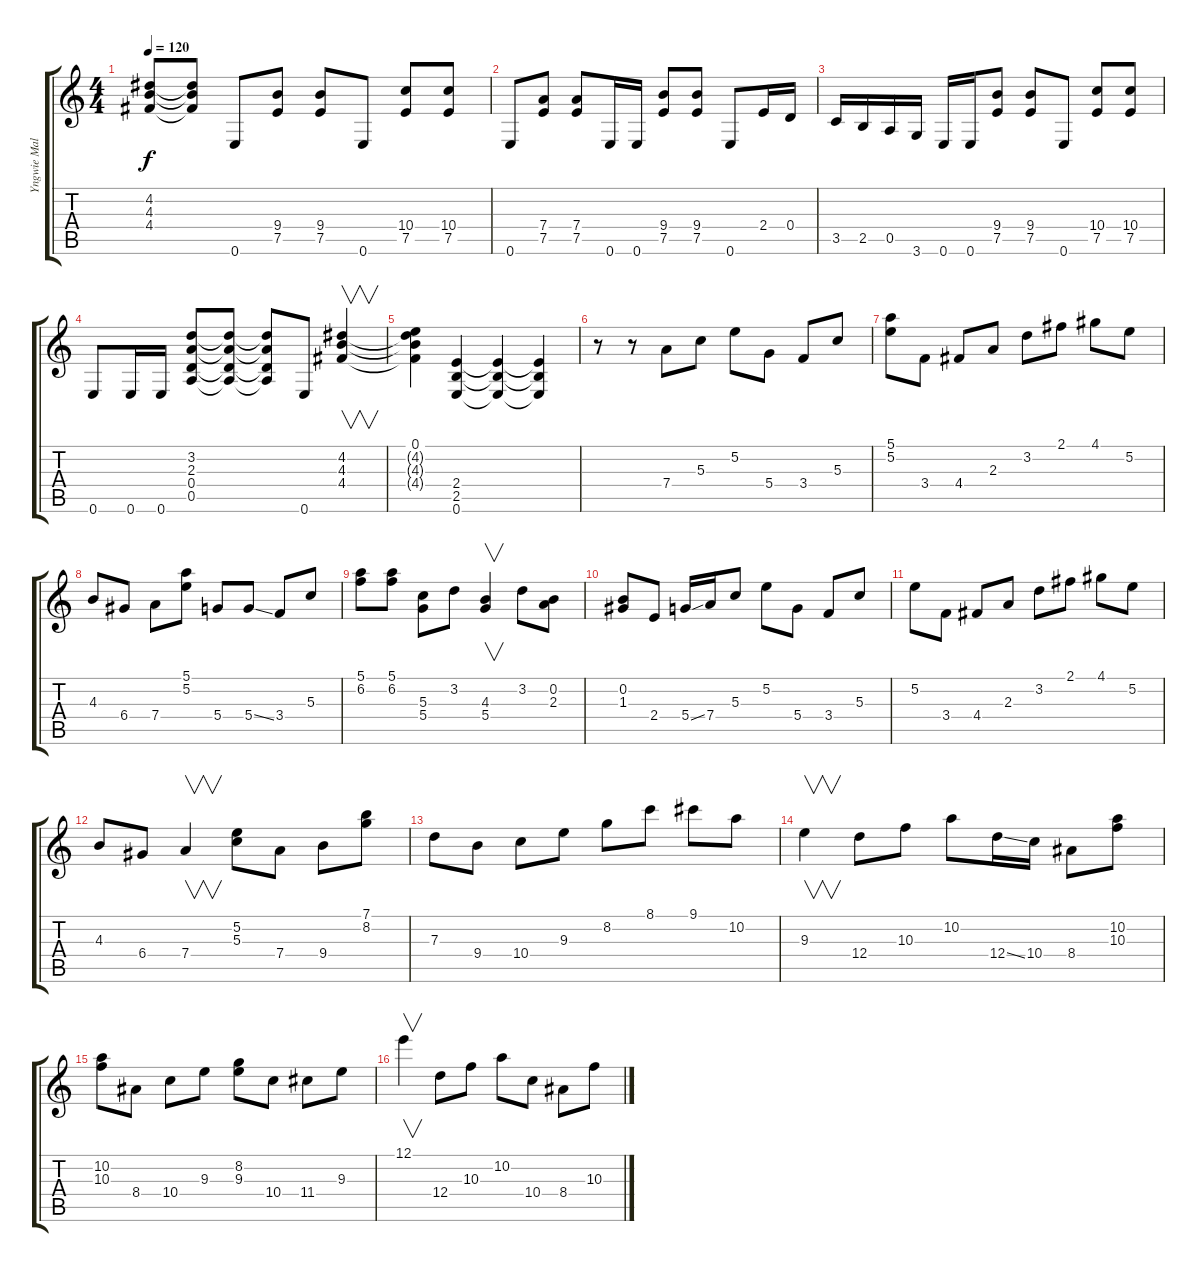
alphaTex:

\track ("Yngwie Malmsteen" "Yngwie Mal") {instrument distortionguitar}
\staff {score tabs}
\tuning (E4 B3 G3 D3 A2 E2) {hide}
\ts (4 4)
\tempo 120
\clef g2
\ks c
(4.2{t} 4.3{t} 4.4{t}).8{dy f} (4.2{t} 4.3{t} 4.4{t}).8 0.6.8 (9.4 7.5).8 (9.4 7.5).8 0.6.8 (10.4 7.5).8 (10.4 7.5).8 |
0.6.8 (7.4 7.5).8 (7.4 7.5).8 0.6.16 0.6.16 (9.4 7.5).8 (9.4 7.5).8 0.6.8 2.4.16 0.4.16 |
3.5.16 2.5.16 0.5.16 3.6.16 0.6.16 0.6.16 (9.4 7.5).8 (9.4 7.5).8 0.6.8 (10.4 7.5).8 (10.4 7.5).8 |
0.6.8 0.6.16 0.6.16 (3.2 2.3 0.4 0.5).8 (3.2{t} 2.3{t} 0.4{t} 0.5{t}).8 (3.2{t} 2.3{t} 0.4{t} 0.5{t}).8 0.6.8 (4.2 4.3 4.4).4{v} |
(0.1 4.2{t} 4.3{t} 4.4{t}).4 (2.4 2.5 0.6).4 (2.4{t} 2.5{t} 0.6{t}).4 (2.4{t} 2.5{t} 0.6{t}).4 |
r.8 r.8 7.4.8 5.3.8 5.2.8 5.4.8 3.4.8 5.3.8 |
(5.1 5.2).8 3.4.8 4.4.8 2.3.8 3.2.8 2.1.8 4.1.8 5.2.8 |
4.3.8 6.4.8 7.4.8 (5.1 5.2).8 5.4.8 5.4{ss}.8 3.4.8 5.3.8 |
(5.1 6.2).8 (5.1 6.2).8 (5.3 5.4).8 3.2.8 (4.3 5.4).4{v} 3.2.8 (0.2 2.3).8 |
(0.2 1.3).8 2.4.8 5.4{ss}.16 7.4.16 5.3.8 5.2.8 5.4.8 3.4.8 5.3.8 |
5.2.8 3.4.8 4.4.8 2.3.8 3.2.8 2.1.8 4.1.8 5.2.8 |
4.3.8 6.4.8 7.4.4{v} (5.2 5.3).8 7.4.8 9.4.8 (7.1 8.2).8 |
7.3.8 9.4.8 10.4.8 9.3.8 8.2.8 8.1.8 9.1.8 10.2.8 |
9.3.4{v} 12.4.8 10.3.8 10.2.8 12.4{ss}.16 10.4.16 8.4.8 (10.2 10.3).8 |
(10.2 10.3).8 8.4.8 10.4.8 9.3.8 (8.2 9.3).8 10.4.8 11.4.8 9.3.8 |
12.1.4{v} 12.4.8 10.3.8 10.2.8 10.4.8 8.4.8 10.3.8
